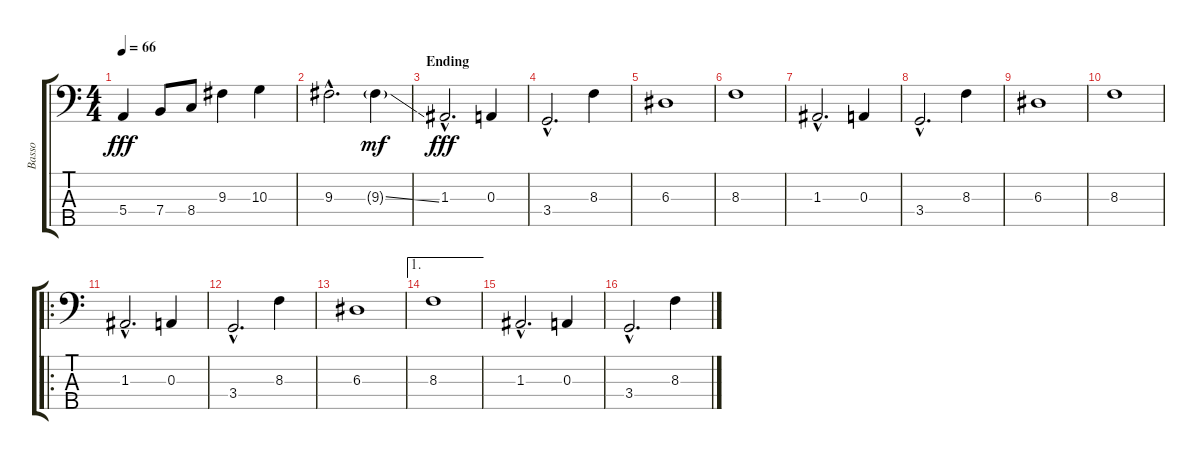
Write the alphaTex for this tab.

\track ("Basso" "Basso") {instrument electricbassfinger}
\staff {score tabs}
\tuning (G2 D2 A1 E1 B0) {hide}
\ts (4 4)
\tempo 66
\clef f4
\ks c
5.4.4{dy fff} 7.4.8 8.4.8 9.3.4 10.3.4 |
9.3{hac}.2{d} 9.3{ss g}.4{dy mf} |
\section ("" "Ending")
1.3{hac}.2{d dy fff} 0.3.4 |
3.4{hac}.2{d} 8.3.4 |
6.3.1 |
8.3.1 |
1.3{hac}.2{d} 0.3.4 |
3.4{hac}.2{d} 8.3.4 |
6.3.1 |
8.3.1 |
\ro
1.3{hac}.2{d} 0.3.4 |
3.4{hac}.2{d} 8.3.4 |
6.3.1 |
\ae 1
8.3.1 |
1.3{hac}.2{d} 0.3.4 |
3.4{hac}.2{d} 8.3.4
